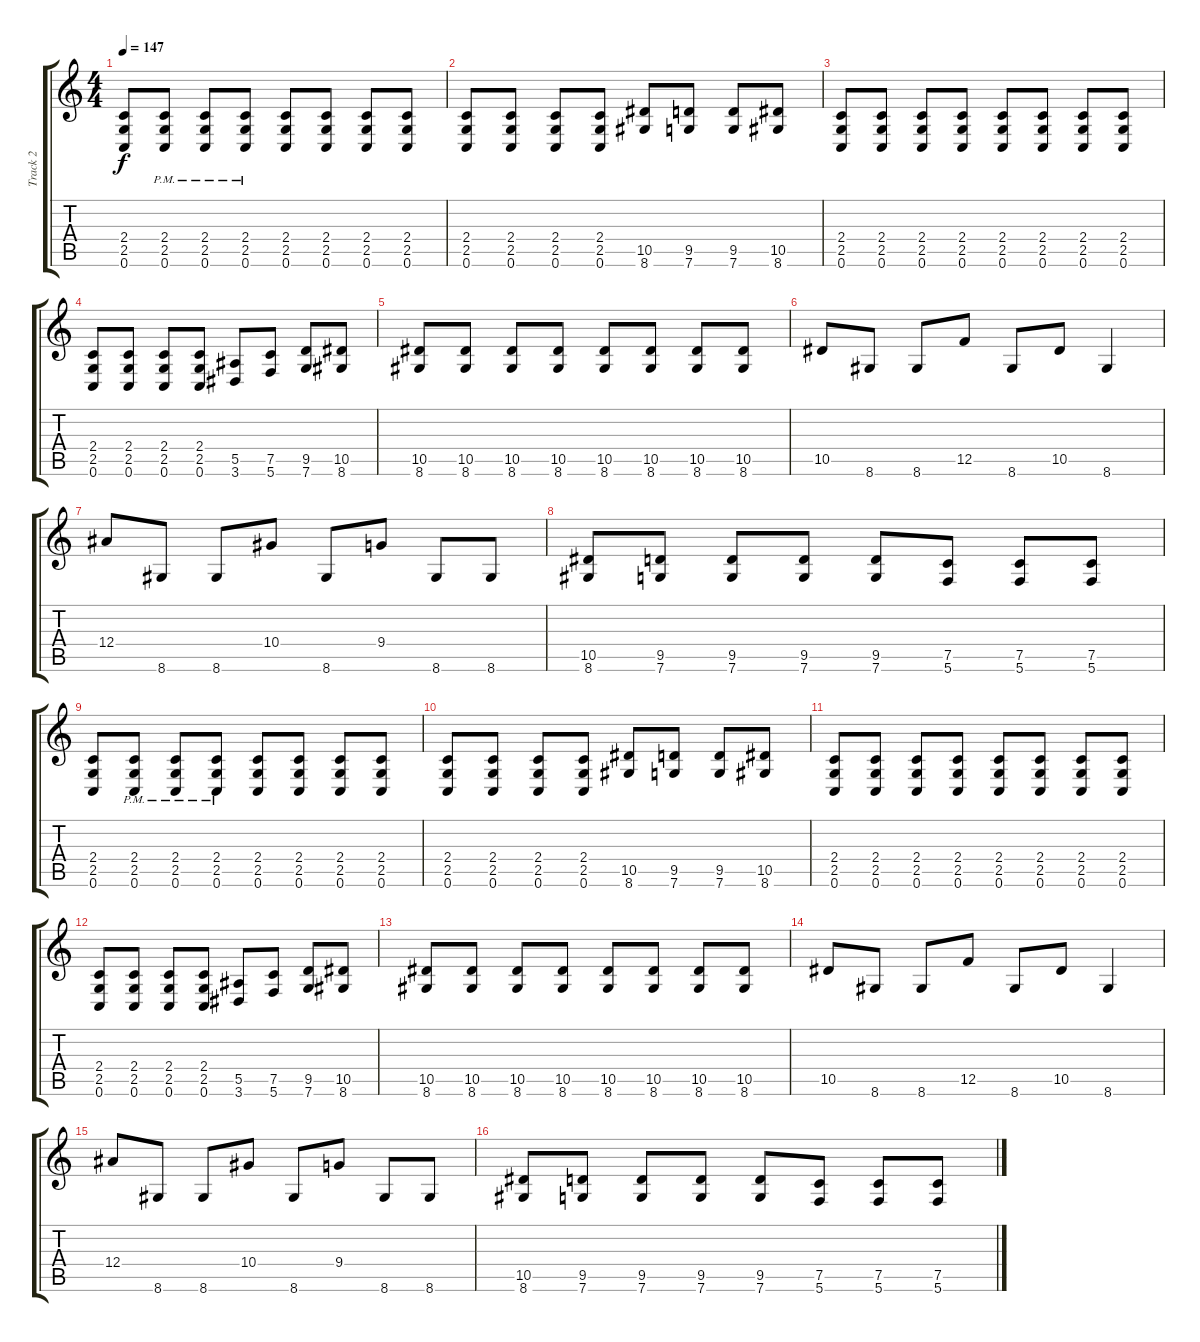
\track ("Track 2" "Track 2") {instrument distortionguitar}
\staff {score tabs}
\tuning (C4 G3 Eb3 Bb2 F2 C2) {hide}
\ts (4 4)
\tempo 147
\clef g2
\ks c
(2.4 2.5 0.6).8{dy f} (2.4{pm} 2.5{pm} 0.6{pm}).8 (2.4{pm} 2.5{pm} 0.6{pm}).8 (2.4{pm} 2.5{pm} 0.6{pm}).8 (2.4 2.5 0.6).8 (2.4 2.5 0.6).8 (2.4 2.5 0.6).8 (2.4 2.5 0.6).8 |
(2.4 2.5 0.6).8 (2.4 2.5 0.6).8 (2.4 2.5 0.6).8 (2.4 2.5 0.6).8 (10.5 8.6).8 (9.5 7.6).8 (9.5 7.6).8 (10.5 8.6).8 |
(2.4 2.5 0.6).8 (2.4 2.5 0.6).8 (2.4 2.5 0.6).8 (2.4 2.5 0.6).8 (2.4 2.5 0.6).8 (2.4 2.5 0.6).8 (2.4 2.5 0.6).8 (2.4 2.5 0.6).8 |
(2.4 2.5 0.6).8 (2.4 2.5 0.6).8 (2.4 2.5 0.6).8 (2.4 2.5 0.6).8 (5.5 3.6).8 (7.5 5.6).8 (9.5 7.6).8 (10.5 8.6).8 |
(10.5 8.6).8 (10.5 8.6).8 (10.5 8.6).8 (10.5 8.6).8 (10.5 8.6).8 (10.5 8.6).8 (10.5 8.6).8 (10.5 8.6).8 |
10.5.8 8.6.8 8.6.8 12.5.8 8.6.8 10.5.8 8.6.4 |
12.4.8 8.6.8 8.6.8 10.4.8 8.6.8 9.4.8 8.6.8 8.6.8 |
(10.5 8.6).8 (9.5 7.6).8 (9.5 7.6).8 (9.5 7.6).8 (9.5 7.6).8 (7.5 5.6).8 (7.5 5.6).8 (7.5 5.6).8 |
(2.4 2.5 0.6).8 (2.4{pm} 2.5{pm} 0.6{pm}).8 (2.4{pm} 2.5{pm} 0.6{pm}).8 (2.4{pm} 2.5{pm} 0.6{pm}).8 (2.4 2.5 0.6).8 (2.4 2.5 0.6).8 (2.4 2.5 0.6).8 (2.4 2.5 0.6).8 |
(2.4 2.5 0.6).8 (2.4 2.5 0.6).8 (2.4 2.5 0.6).8 (2.4 2.5 0.6).8 (10.5 8.6).8 (9.5 7.6).8 (9.5 7.6).8 (10.5 8.6).8 |
(2.4 2.5 0.6).8 (2.4 2.5 0.6).8 (2.4 2.5 0.6).8 (2.4 2.5 0.6).8 (2.4 2.5 0.6).8 (2.4 2.5 0.6).8 (2.4 2.5 0.6).8 (2.4 2.5 0.6).8 |
(2.4 2.5 0.6).8 (2.4 2.5 0.6).8 (2.4 2.5 0.6).8 (2.4 2.5 0.6).8 (5.5 3.6).8 (7.5 5.6).8 (9.5 7.6).8 (10.5 8.6).8 |
(10.5 8.6).8 (10.5 8.6).8 (10.5 8.6).8 (10.5 8.6).8 (10.5 8.6).8 (10.5 8.6).8 (10.5 8.6).8 (10.5 8.6).8 |
10.5.8 8.6.8 8.6.8 12.5.8 8.6.8 10.5.8 8.6.4 |
12.4.8 8.6.8 8.6.8 10.4.8 8.6.8 9.4.8 8.6.8 8.6.8 |
(10.5 8.6).8 (9.5 7.6).8 (9.5 7.6).8 (9.5 7.6).8 (9.5 7.6).8 (7.5 5.6).8 (7.5 5.6).8 (7.5 5.6).8
